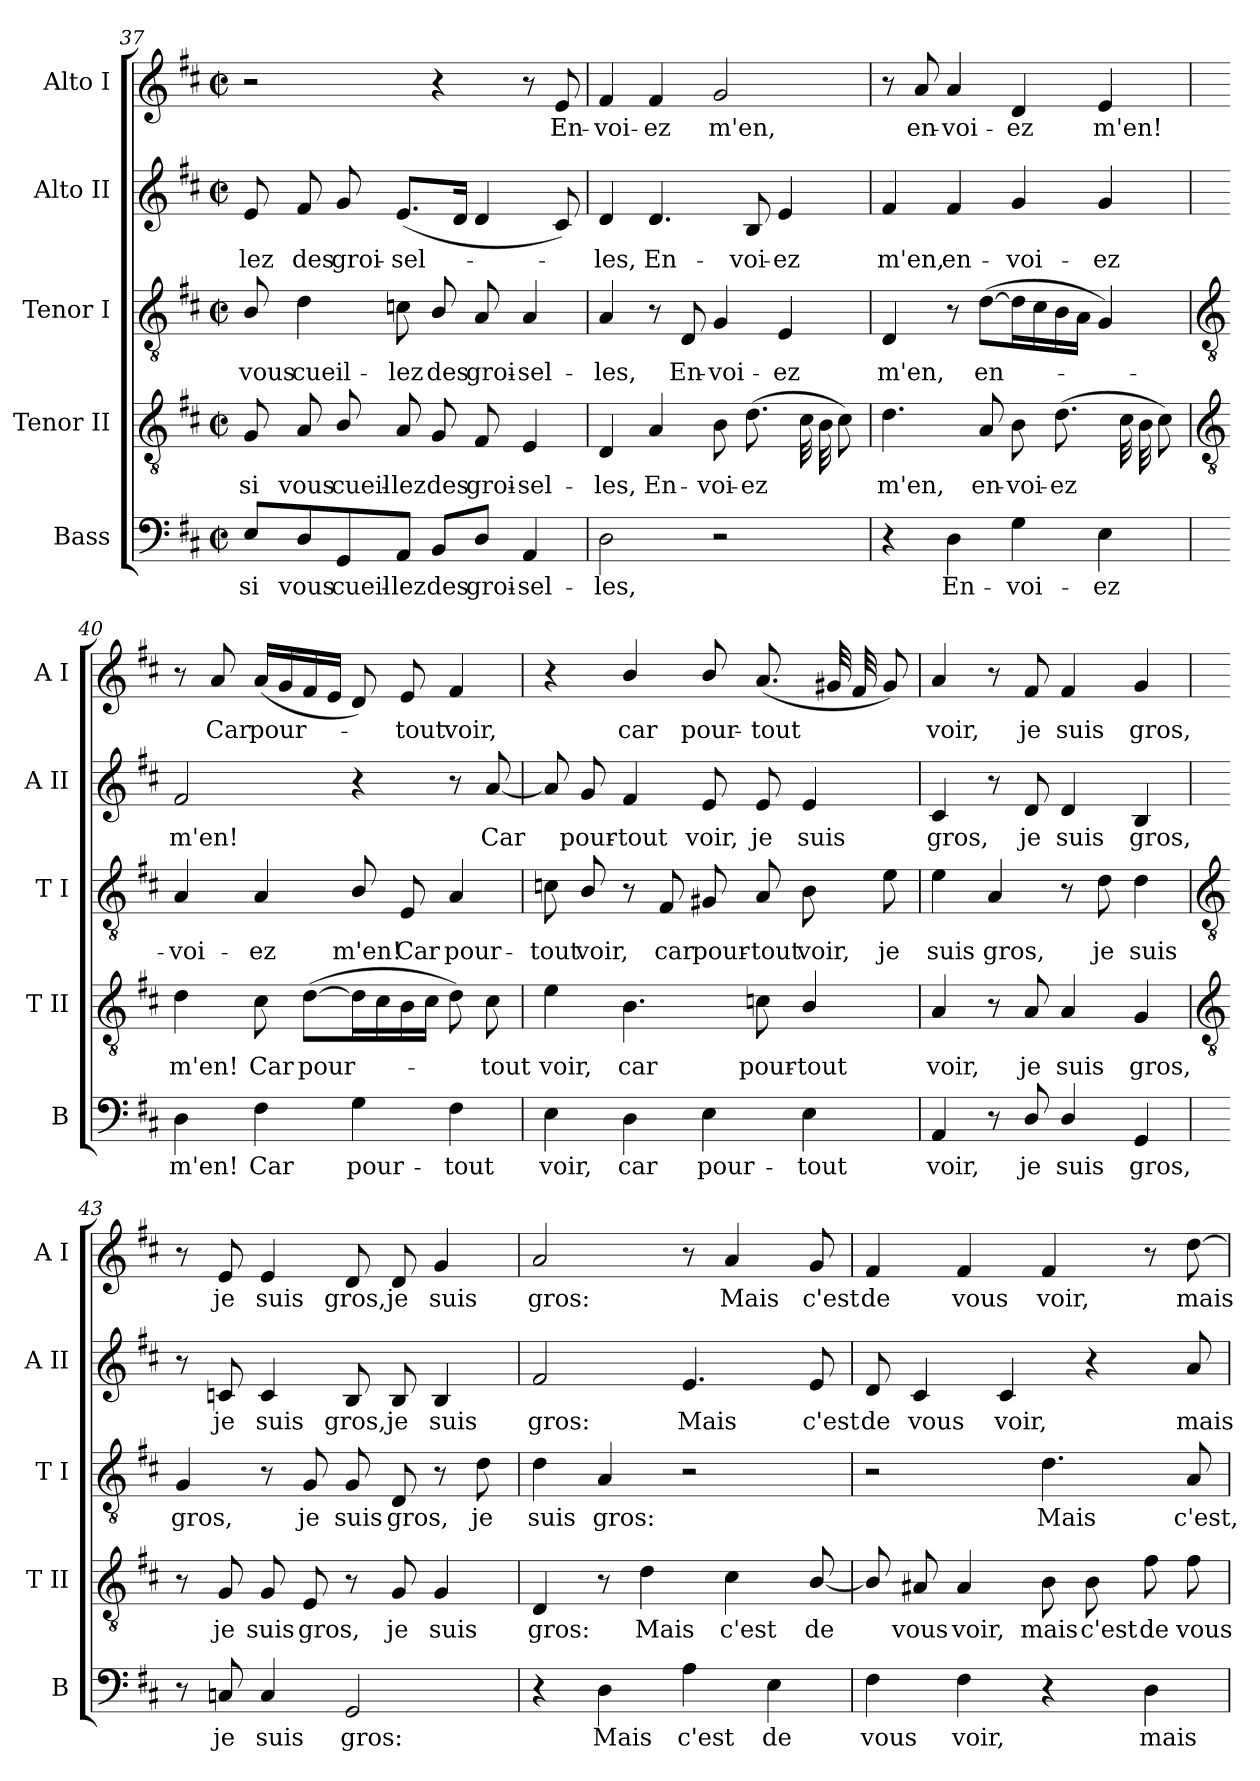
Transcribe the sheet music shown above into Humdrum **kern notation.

**kern	**text	**kern	**text	**kern	**text	**kern	**text	**kern	**text
*part5	*part5	*part4	*part4	*part3	*part3	*part2	*part2	*part1	*part1
*staff5	*staff5	*staff4	*staff4	*staff3	*staff3	*staff2	*staff2	*staff1	*staff1
*I"Bass	*	*I"Tenor II	*	*I"Tenor I	*	*I"Alto II	*	*I"Alto I	*
*I'B	*	*I'T II	*	*I'T I	*	*I'A II	*	*I'A I	*
!!LO:LB:g=z
*clefF4	*	*clefGv2	*	*clefGv2	*	*clefG2	*	*clefG2	*
*k[f#c#]	*	*k[f#c#]	*	*k[f#c#]	*	*k[f#c#]	*	*k[f#c#]	*
*D:	*	*D:	*	*D:	*	*D:	*	*D:	*
*M2/2	*	*M2/2	*	*M2/2	*	*M2/2	*	*M2/2	*
*met(c|)	*	*met(c|)	*	*met(c|)	*	*met(c|)	*	*met(c|)	*
=37	=37	=37	=37	=37	=37	=37	=37	=37	=37
!	!LO:LY:b	!	!LO:LY:b	!	!LO:LY:b	!	!LO:LY:b	!	!
8E/L	si	8G	si	8B/	vous	8e	-lez	2r	.
!	!LO:LY:b	!	!LO:LY:b	!	!LO:LY:b	!	!LO:LY:b	!	!
8D/	vous	8A	vous	4d	cueil-	8f#	des	.	.
!	!LO:LY:b	!	!LO:LY:b	!	!	!	!LO:LY:b	!	!
8GG/	cueil-	8B/	cueil-	.	.	8g	groi-	.	.
!	!LO:LY:b	!	!LO:LY:b	!	!LO:LY:b	!	!LO:LY:b	!	!
8AA/J	-lez	8A	-lez	8cn	-lez	(<8.eL	-sel-	.	.
!	!LO:LY:b	!	!LO:LY:b	!	!LO:LY:b	!	!	!	!
8BB/L	des	8G	des	8B/	des	.	.	4r	.
.	.	.	.	.	.	16dJ	.	.	.
!	!LO:LY:b	!	!LO:LY:b	!	!LO:LY:b	!	!	!	!
8D/J	groi-	8F#	groi-	8A	groi-	4d	.	.	.
!	!LO:LY:b	!	!LO:LY:b	!	!LO:LY:b	!	!	!	!
4AA	-sel-	4E	-sel-	4A	-sel-	.	.	8r	.
!	!	!	!	!	!	!	!	!	!LO:LY:b
.	.	.	.	.	.	8c#)	.	8e	En-
=38	=38	=38	=38	=38	=38	=38	=38	=38	=38
!	!LO:LY:b	!	!LO:LY:b	!	!LO:LY:b	!	!LO:LY:b	!	!LO:LY:b
2D	-les,	4D	-les,	4A	-les,	4d	les,	4f#	-voi-
!	!	!	!LO:LY:b	!	!	!	!LO:LY:b	!	!LO:LY:b
.	.	4A	En-	8r	.	4.d	En-	4f#	-ez
!	!	!	!	!	!LO:LY:b	!	!	!	!
.	.	.	.	8D	En-	.	.	.	.
!	!	!	!LO:LY:b	!	!LO:LY:b	!	!	!	!LO:LY:b
2r	.	8B	-voi-	4G	-voi-	.	.	2g	m'en,
!	!	!	!LO:LY:b	!	!	!	!LO:LY:b	!	!
.	.	(>8.dL	-ez	.	.	8B	-voi-	.	.
!	!	!	!	!	!LO:LY:b	!	!LO:LY:b	!	!
.	.	.	.	4E	-ez	4e	-ez	.	.
.	.	32c#LL	.	.	.	.	.	.	.
.	.	32B	.	.	.	.	.	.	.
.	.	8c#J)	.	.	.	.	.	.	.
=39	=39	=39	=39	=39	=39	=39	=39	=39	=39
!	!	!	!LO:LY:b	!	!LO:LY:b	!	!LO:LY:b	!	!
4r	.	4.d	m'en,	4D	m'en,	4f#	m'en,	8r	.
!	!	!	!	!	!	!	!	!	!LO:LY:b
.	.	.	.	.	.	.	.	8a	en-
!	!LO:LY:b	!	!	!	!	!	!LO:LY:b	!	!LO:LY:b
4D	En-	.	.	8r	.	4f#	en-	4a	-voi-
!	!	!	!LO:LY:b	!	!LO:LY:b	!	!	!	!
.	.	8A	en-	(>[8dL	en-	.	.	.	.
!	!LO:LY:b	!	!LO:LY:b	!	!	!	!LO:LY:b	!	!LO:LY:b
4G	-voi-	8B	-voi-	16dL]	.	4g	-voi-	4d	-ez
.	.	.	.	16c#	.	.	.	.	.
!	!	!	!LO:LY:b	!	!	!	!	!	!
.	.	(>8.dL	-ez	16B	.	.	.	.	.
.	.	.	.	16AJJ	.	.	.	.	.
!	!LO:LY:b	!	!	!	!	!	!LO:LY:b	!	!LO:LY:b
4E	-ez	.	.	4G)	.	4g	-ez	4e	m'en!
.	.	32c#LL	.	.	.	.	.	.	.
.	.	32B	.	.	.	.	.	.	.
.	.	8c#J)	.	.	.	.	.	.	.
!!LO:LB:g=z
=40	=40	=40	=40	=40	=40	=40	=40	=40	=40
*	*	*clefGv2	*	*clefGv2	*	*	*	*	*
!	!LO:LY:b	!	!LO:LY:b	!	!LO:LY:b	!	!LO:LY:b	!	!
4D	m'en!	4d	m'en!	4A	voi-	2f#	m'en!	8r	.
!	!	!	!	!	!	!	!	!	!LO:LY:b
.	.	.	.	.	.	.	.	8a	Car
!	!LO:LY:b	!	!LO:LY:b	!	!LO:LY:b	!	!	!	!LO:LY:b
4F#	Car	8c#	Car	4A	-ez	.	.	(<16aLL	pour-
.	.	.	.	.	.	.	.	16g	.
!	!	!	!LO:LY:b	!	!	!	!	!	!
.	.	(>[8dL	pour-	.	.	.	.	16f#	.
.	.	.	.	.	.	.	.	16eJJ	.
!	!LO:LY:b	!	!	!	!LO:LY:b	!	!	!	!
4G	pour-	16dL]	.	8B/	m'en!	4r	.	8d)	.
.	.	16c#	.	.	.	.	.	.	.
!	!	!	!	!	!LO:LY:b	!	!	!	!LO:LY:b
.	.	16B	.	8E	Car	.	.	8e	tout
.	.	16c#JJ	.	.	.	.	.	.	.
!	!LO:LY:b	!	!	!	!LO:LY:b	!	!	!	!LO:LY:b
4F#	-tout	8d)	.	4A	pour-	8r	.	4f#	voir,
!	!	!	!LO:LY:b	!	!	!	!LO:LY:b	!	!
.	.	8c#	tout	.	.	[8a	Car	.	.
=41	=41	=41	=41	=41	=41	=41	=41	=41	=41
!	!LO:LY:b	!	!LO:LY:b	!	!LO:LY:b	!	!	!	!
4E	voir,	4e	voir,	8cn	-tout	8a]	.	4r	.
!	!	!	!	!	!LO:LY:b	!	!LO:LY:b	!	!
.	.	.	.	8B/	voir,	8g	pour-	.	.
!	!LO:LY:b	!	!LO:LY:b	!	!	!	!LO:LY:b	!	!LO:LY:b
4D	car	4.B	car	8r	.	4f#	-tout	4b/	car
!	!	!	!	!	!LO:LY:b	!	!	!	!
.	.	.	.	8F#	car	.	.	.	.
!	!LO:LY:b	!	!	!	!LO:LY:b	!	!LO:LY:b	!	!LO:LY:b
4E	pour-	.	.	8G#X	pour-	8e	voir,	8b/	pour-
!	!	!	!LO:LY:b	!	!LO:LY:b	!	!LO:LY:b	!	!LO:LY:b
.	.	8cn	pour-	8A	-tout	8e	je	(<8.aL	-tout
!	!LO:LY:b	!	!LO:LY:b	!	!LO:LY:b	!	!LO:LY:b	!	!
4E	-tout	4B/	-tout	8B	voir,	4e	suis	.	.
.	.	.	.	.	.	.	.	32g#XLL	.
.	.	.	.	.	.	.	.	32f#	.
!	!	!	!	!	!LO:LY:b	!	!	!	!
.	.	.	.	8e	je	.	.	8g#J)	.
=42	=42	=42	=42	=42	=42	=42	=42	=42	=42
!	!LO:LY:b	!	!LO:LY:b	!	!LO:LY:b	!	!LO:LY:b	!	!LO:LY:b
4AA	voir,	4A	voir,	4e	suis	4c#	gros,	4a	voir,
!	!	!	!	!	!LO:LY:b	!	!	!	!
8r	.	8r	.	4A	gros,	8r	.	8r	.
!	!LO:LY:b	!	!LO:LY:b	!	!	!	!LO:LY:b	!	!LO:LY:b
8D/	je	8A	je	.	.	8d	je	8f#	je
!	!LO:LY:b	!	!LO:LY:b	!	!	!	!LO:LY:b	!	!LO:LY:b
4D/	suis	4A	suis	8r	.	4d	suis	4f#	suis
!	!	!	!	!	!LO:LY:b	!	!	!	!
.	.	.	.	8d	je	.	.	.	.
!	!LO:LY:b	!	!LO:LY:b	!	!LO:LY:b	!	!LO:LY:b	!	!LO:LY:b
4GG	gros,	4G	gros,	4d	suis	4B/	gros,	4g	gros,
!!LO:LB:g=z
=43	=43	=43	=43	=43	=43	=43	=43	=43	=43
*	*	*clefGv2	*	*clefGv2	*	*	*	*	*
!	!	!	!	!	!LO:LY:b	!	!	!	!
8r	.	8r	.	4G	gros,	8r	.	8r	.
!	!LO:LY:b	!	!LO:LY:b	!	!	!	!LO:LY:b	!	!LO:LY:b
8Cn	je	8G	je	.	.	8cn	je	8e	je
!	!LO:LY:b	!	!LO:LY:b	!	!	!	!LO:LY:b	!	!LO:LY:b
4C	suis	8G	suis	8r	.	4c	suis	4e	suis
!	!	!	!LO:LY:b	!	!LO:LY:b	!	!	!	!
.	.	8E	gros,	8G	je	.	.	.	.
!	!LO:LY:b	!	!	!	!LO:LY:b	!	!LO:LY:b	!	!LO:LY:b
2GG	gros:	8r	.	8G	suis	8B/	gros,	8d	gros,
!	!	!	!LO:LY:b	!	!LO:LY:b	!	!LO:LY:b	!	!LO:LY:b
.	.	8G	je	8D	gros,	8B/	je	8d	je
!	!	!	!LO:LY:b	!	!	!	!LO:LY:b	!	!LO:LY:b
.	.	4G	suis	8r	.	4B/	suis	4g	suis
!	!	!	!	!	!LO:LY:b	!	!	!	!
.	.	.	.	8d	je	.	.	.	.
=44	=44	=44	=44	=44	=44	=44	=44	=44	=44
!	!	!	!LO:LY:b	!	!LO:LY:b	!	!LO:LY:b	!	!LO:LY:b
4r	.	4D	gros:	4d	suis	2f#	gros:	2a	gros:
!	!LO:LY:b	!	!	!	!LO:LY:b	!	!	!	!
4D	Mais	8r	.	4A	gros:	.	.	.	.
!	!	!	!LO:LY:b	!	!	!	!	!	!
.	.	4d	Mais	.	.	.	.	.	.
!	!LO:LY:b	!	!	!	!	!	!LO:LY:b	!	!
4A	c'est	.	.	2r	.	4.e	Mais	8r	.
!	!	!	!LO:LY:b	!	!	!	!	!	!LO:LY:b
.	.	4c#	c'est	.	.	.	.	4a	Mais
!	!LO:LY:b	!	!	!	!	!	!	!	!
4E	de	.	.	.	.	.	.	.	.
!	!	!	!LO:LY:b	!	!	!	!LO:LY:b	!	!LO:LY:b
.	.	[8B/	de	.	.	8e	c'est	8g	c'est
=45	=45	=45	=45	=45	=45	=45	=45	=45	=45
!	!LO:LY:b	!	!	!	!	!	!LO:LY:b	!	!LO:LY:b
4F#	vous	8B/]	.	2r	.	8d	de	4f#	de
!	!	!	!LO:LY:b	!	!	!	!LO:LY:b	!	!
.	.	8A#X	vous	.	.	4c#	vous	.	.
!	!LO:LY:b	!	!LO:LY:b	!	!	!	!	!	!LO:LY:b
4F#	voir,	4A#	voir,	.	.	.	.	4f#	vous
!	!	!	!	!	!	!	!LO:LY:b	!	!
.	.	.	.	.	.	4c#	voir,	.	.
!	!	!	!LO:LY:b	!	!LO:LY:b	!	!	!	!LO:LY:b
4r	.	8B	mais	4.d	Mais	.	.	4f#	voir,
!	!	!	!LO:LY:b	!	!	!	!	!	!
.	.	8B	c'est	.	.	4r	.	.	.
!	!LO:LY:b	!	!LO:LY:b	!	!	!	!	!	!
4D	mais	8f#	de	.	.	.	.	8r	.
!	!	!	!LO:LY:b	!	!LO:LY:b	!	!LO:LY:b	!	!LO:LY:b
.	.	8f#	vous	8A	c'est,	8a	mais	[8dd	mais
=	=	=	=	=	=	=	=	=	=
*-	*-	*-	*-	*-	*-	*-	*-	*-	*-
